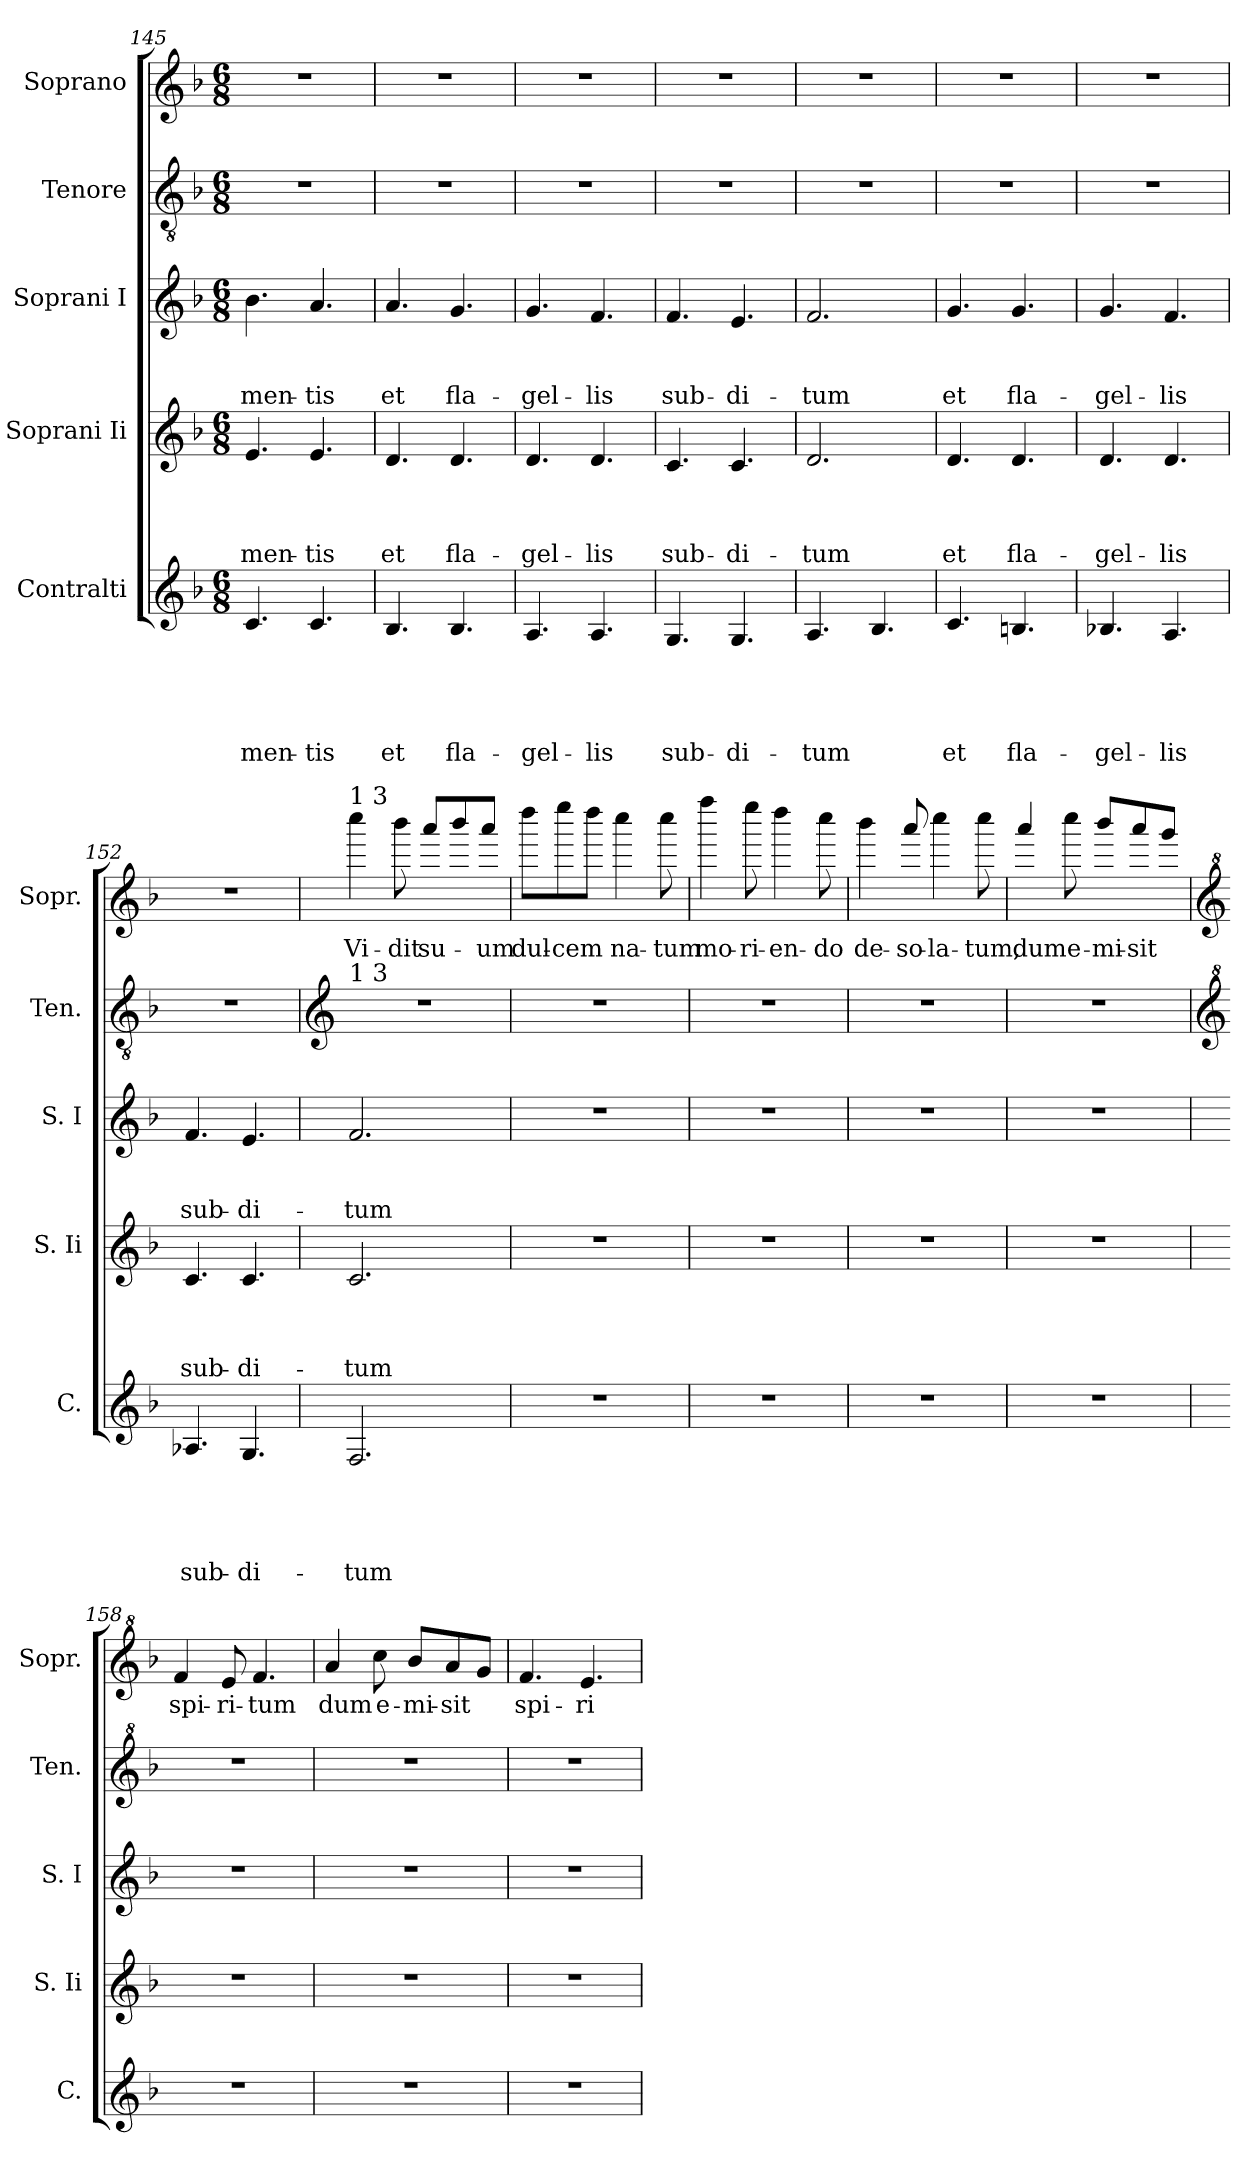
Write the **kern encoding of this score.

**kern	**text	**text	**text	**text	**text	**kern	**text	**text	**text	**text	**kern	**text	**text	**text	**kern	**kern	**text
*part5	*part5	*part5	*part5	*part5	*part5	*part4	*part4	*part4	*part4	*part4	*part3	*part3	*part3	*part3	*part2	*part1	*part1
*staff5	*staff5	*staff5	*staff5	*staff5	*staff5	*staff4	*staff4	*staff4	*staff4	*staff4	*staff3	*staff3	*staff3	*staff3	*staff2	*staff1	*staff1
*I"Contralti	*	*	*	*	*	*I"Soprani Ii	*	*	*	*	*I"Soprani I	*	*	*	*I"Tenore	*I"Soprano	*
*I'C.	*	*	*	*	*	*I'S. Ii	*	*	*	*	*I'S. I	*	*	*	*I'Ten.	*I'Sopr.	*
*clefG2	*	*	*	*	*	*clefG2	*	*	*	*	*clefG2	*	*	*	*clefGv2	*clefG2	*
*k[b-]	*	*	*	*	*	*k[b-]	*	*	*	*	*k[b-]	*	*	*	*k[b-]	*k[b-]	*
*F:	*	*	*	*	*	*F:	*	*	*	*	*F:	*	*	*	*F:	*F:	*
*M6/8	*	*	*	*	*	*M6/8	*	*	*	*	*M6/8	*	*	*	*M6/8	*M6/8	*
=145	=145	=145	=145	=145	=145	=145	=145	=145	=145	=145	=145	=145	=145	=145	=145	=145	=145
!	!	!	!	!	!LO:LY:b	!	!	!	!	!LO:LY:b	!	!	!	!LO:LY:b	!LO:N:vis=1	!LO:N:vis=1	!
4.c/	.	.	.	.	-men-	4.e/	.	.	.	-men-	4.b-\	.	.	-men-	2.r	2.r	.
!	!	!	!	!	!LO:LY:b	!	!	!	!	!LO:LY:b	!	!	!	!LO:LY:b	!	!	!
4.c/	.	.	.	.	-tis	4.e/	.	.	.	-tis	4.a/	.	.	-tis	.	.	.
!!LO:PB:g=z
=146	=146	=146	=146	=146	=146	=146	=146	=146	=146	=146	=146	=146	=146	=146	=146	=146	=146
!	!	!	!	!	!LO:LY:b	!	!	!	!	!LO:LY:b	!	!	!	!LO:LY:b	!LO:N:vis=1	!LO:N:vis=1	!
4.B-/	.	.	.	.	et	4.d/	.	.	.	et	4.a/	.	.	et	2.r	2.r	.
!	!	!	!	!	!LO:LY:b	!	!	!	!	!LO:LY:b	!	!	!	!LO:LY:b	!	!	!
4.B-/	.	.	.	.	fla-	4.d/	.	.	.	fla-	4.g/	.	.	fla-	.	.	.
=147	=147	=147	=147	=147	=147	=147	=147	=147	=147	=147	=147	=147	=147	=147	=147	=147	=147
!	!	!	!	!	!LO:LY:b	!	!	!	!	!LO:LY:b	!	!	!	!LO:LY:b	!LO:N:vis=1	!LO:N:vis=1	!
4.A/	.	.	.	.	-gel-	4.d/	.	.	.	-gel-	4.g/	.	.	-gel-	2.r	2.r	.
!	!	!	!	!	!LO:LY:b	!	!	!	!	!LO:LY:b	!	!	!	!LO:LY:b	!	!	!
4.A/	.	.	.	.	-lis	4.d/	.	.	.	-lis	4.f/	.	.	-lis	.	.	.
=148	=148	=148	=148	=148	=148	=148	=148	=148	=148	=148	=148	=148	=148	=148	=148	=148	=148
!	!	!	!	!	!LO:LY:b	!	!	!	!	!LO:LY:b	!	!	!	!LO:LY:b	!LO:N:vis=1	!LO:N:vis=1	!
4.G/	.	.	.	.	sub-	4.c/	.	.	.	sub-	4.f/	.	.	sub-	2.r	2.r	.
!	!	!	!	!	!LO:LY:b	!	!	!	!	!LO:LY:b	!	!	!	!LO:LY:b	!	!	!
4.G/	.	.	.	.	-di-	4.c/	.	.	.	-di-	4.e/	.	.	-di-	.	.	.
=149	=149	=149	=149	=149	=149	=149	=149	=149	=149	=149	=149	=149	=149	=149	=149	=149	=149
!	!	!	!	!	!LO:LY:b	!	!	!	!	!LO:LY:b	!	!	!	!LO:LY:b	!LO:N:vis=1	!LO:N:vis=1	!
4.A/	.	.	.	.	-tum	2.d/	.	.	.	-tum	2.f/	.	.	-tum	2.r	2.r	.
4.B-/	.	.	.	.	.	.	.	.	.	.	.	.	.	.	.	.	.
=150	=150	=150	=150	=150	=150	=150	=150	=150	=150	=150	=150	=150	=150	=150	=150	=150	=150
!	!	!	!	!	!LO:LY:b	!	!	!	!	!LO:LY:b	!	!	!	!LO:LY:b	!LO:N:vis=1	!LO:N:vis=1	!
4.c/	.	.	.	.	et	4.d/	.	.	.	et	4.g/	.	.	et	2.r	2.r	.
!	!	!	!	!	!LO:LY:b	!	!	!	!	!LO:LY:b	!	!	!	!LO:LY:b	!	!	!
4.Bn/	.	.	.	.	fla-	4.d/	.	.	.	fla-	4.g/	.	.	fla-	.	.	.
=151	=151	=151	=151	=151	=151	=151	=151	=151	=151	=151	=151	=151	=151	=151	=151	=151	=151
!	!	!	!	!	!LO:LY:b	!	!	!	!	!LO:LY:b	!	!	!	!LO:LY:b	!LO:N:vis=1	!LO:N:vis=1	!
4.B-X/	.	.	.	.	-gel-	4.d/	.	.	.	-gel-	4.g/	.	.	-gel-	2.r	2.r	.
!	!	!	!	!	!LO:LY:b	!	!	!	!	!LO:LY:b	!	!	!	!LO:LY:b	!	!	!
4.A/	.	.	.	.	-lis	4.d/	.	.	.	-lis	4.f/	.	.	-lis	.	.	.
=152	=152	=152	=152	=152	=152	=152	=152	=152	=152	=152	=152	=152	=152	=152	=152	=152	=152
!	!	!	!	!	!LO:LY:b	!	!	!	!	!LO:LY:b	!	!	!	!LO:LY:b	!LO:N:vis=1	!LO:N:vis=1	!
4.A-X/	.	.	.	.	sub-	4.c/	.	.	.	sub-	4.f/	.	.	sub-	2.r	2.r	.
!	!	!	!	!	!LO:LY:b	!	!	!	!	!LO:LY:b	!	!	!	!LO:LY:b	!	!	!
4.G/	.	.	.	.	-di-	4.c/	.	.	.	-di-	4.e/	.	.	-di-	.	.	.
!!LO:LB:g=z
=153	=153	=153	=153	=153	=153	=153	=153	=153	=153	=153	=153	=153	=153	=153	=153	=153	=153
*	*	*	*	*	*	*	*	*	*	*	*	*	*	*	*clefG2	*	*
!	!	!	!	!	!	!	!	!	!	!	!	!	!	!	!	!LO:TX:a:t=1 3	!
!	!	!	!	!	!	!	!	!	!	!	!	!	!	!	!LO:TX:a:t=1 3	!	!
!	!	!	!	!	!LO:LY:b	!	!	!	!	!LO:LY:b	!	!	!	!LO:LY:b	!LO:N:vis=1	!	!LO:LY:b
2.F/	.	.	.	.	-tum	2.c/	.	.	.	-tum	2.f/	.	.	-tum	2.r	4cccc\	Vi-
!	!	!	!	!	!	!	!	!	!	!	!	!	!	!	!	!	!LO:LY:b
.	.	.	.	.	.	.	.	.	.	.	.	.	.	.	.	8bbb-\	-dit
!	!	!	!	!	!	!	!	!	!	!	!	!	!	!	!	!	!LO:LY:b
.	.	.	.	.	.	.	.	.	.	.	.	.	.	.	.	8aaa/L	su-
.	.	.	.	.	.	.	.	.	.	.	.	.	.	.	.	8bbb-/	.
!	!	!	!	!	!	!	!	!	!	!	!	!	!	!	!	!	!LO:LY:b
.	.	.	.	.	.	.	.	.	.	.	.	.	.	.	.	8aaa/J	-um
=154	=154	=154	=154	=154	=154	=154	=154	=154	=154	=154	=154	=154	=154	=154	=154	=154	=154
!LO:N:vis=1	!	!	!	!	!	!LO:N:vis=1	!	!	!	!	!LO:N:vis=1	!	!	!	!LO:N:vis=1	!	!LO:LY:b
2.r	.	.	.	.	.	2.r	.	.	.	.	2.r	.	.	.	2.r	8dddd\L	dul-
!	!	!	!	!	!	!	!	!	!	!	!	!	!	!	!	!	!LO:LY:b:rj
.	.	.	.	.	.	.	.	.	.	.	.	.	.	.	.	8eeee\	-cem
.	.	.	.	.	.	.	.	.	.	.	.	.	.	.	.	8dddd\J	.
!	!	!	!	!	!	!	!	!	!	!	!	!	!	!	!	!	!LO:LY:b
.	.	.	.	.	.	.	.	.	.	.	.	.	.	.	.	4cccc\	na-
!	!	!	!	!	!	!	!	!	!	!	!	!	!	!	!	!	!LO:LY:b
.	.	.	.	.	.	.	.	.	.	.	.	.	.	.	.	8cccc\	-tum
=155	=155	=155	=155	=155	=155	=155	=155	=155	=155	=155	=155	=155	=155	=155	=155	=155	=155
!LO:N:vis=1	!	!	!	!	!	!LO:N:vis=1	!	!	!	!	!LO:N:vis=1	!	!	!	!LO:N:vis=1	!	!LO:LY:b
2.r	.	.	.	.	.	2.r	.	.	.	.	2.r	.	.	.	2.r	4ffff\	mo-
!	!	!	!	!	!	!	!	!	!	!	!	!	!	!	!	!	!LO:LY:b
.	.	.	.	.	.	.	.	.	.	.	.	.	.	.	.	8eeee\	-ri-
!	!	!	!	!	!	!	!	!	!	!	!	!	!	!	!	!	!LO:LY:b:rj
.	.	.	.	.	.	.	.	.	.	.	.	.	.	.	.	4dddd\	-en-
!	!	!	!	!	!	!	!	!	!	!	!	!	!	!	!	!	!LO:LY:b
.	.	.	.	.	.	.	.	.	.	.	.	.	.	.	.	8cccc\	-do
=156	=156	=156	=156	=156	=156	=156	=156	=156	=156	=156	=156	=156	=156	=156	=156	=156	=156
!LO:N:vis=1	!	!	!	!	!	!LO:N:vis=1	!	!	!	!	!LO:N:vis=1	!	!	!	!LO:N:vis=1	!	!LO:LY:b
2.r	.	.	.	.	.	2.r	.	.	.	.	2.r	.	.	.	2.r	4bbb-\	de-
!	!	!	!	!	!	!	!	!	!	!	!	!	!	!	!	!	!LO:LY:b
.	.	.	.	.	.	.	.	.	.	.	.	.	.	.	.	8aaa/	-so-
!	!	!	!	!	!	!	!	!	!	!	!	!	!	!	!	!	!LO:LY:b
.	.	.	.	.	.	.	.	.	.	.	.	.	.	.	.	4cccc\	-la-
!	!	!	!	!	!	!	!	!	!	!	!	!	!	!	!	!	!LO:LY:b
.	.	.	.	.	.	.	.	.	.	.	.	.	.	.	.	8cccc\	-tum,
=157	=157	=157	=157	=157	=157	=157	=157	=157	=157	=157	=157	=157	=157	=157	=157	=157	=157
!LO:N:vis=1	!	!	!	!	!	!LO:N:vis=1	!	!	!	!	!LO:N:vis=1	!	!	!	!LO:N:vis=1	!	!LO:LY:b
2.r	.	.	.	.	.	2.r	.	.	.	.	2.r	.	.	.	2.r	4aaa/	dum
!	!	!	!	!	!	!	!	!	!	!	!	!	!	!	!	!	!LO:LY:b
.	.	.	.	.	.	.	.	.	.	.	.	.	.	.	.	8cccc\	e-
!	!	!	!	!	!	!	!	!	!	!	!	!	!	!	!	!	!LO:LY:b
.	.	.	.	.	.	.	.	.	.	.	.	.	.	.	.	8bbb-/L	-mi-
!	!	!	!	!	!	!	!	!	!	!	!	!	!	!	!	!	!LO:LY:b:rj
.	.	.	.	.	.	.	.	.	.	.	.	.	.	.	.	8aaa/	-sit
.	.	.	.	.	.	.	.	.	.	.	.	.	.	.	.	8ggg/J	.
!!LO:PB:g=z
=158	=158	=158	=158	=158	=158	=158	=158	=158	=158	=158	=158	=158	=158	=158	=158	=158	=158
*	*	*	*	*	*	*	*	*	*	*	*	*	*	*	*clefG^2	*clefG^2	*
!LO:N:vis=1	!	!	!	!	!	!LO:N:vis=1	!	!	!	!	!LO:N:vis=1	!	!	!	!LO:N:vis=1	!	!LO:LY:b
2.r	.	.	.	.	.	2.r	.	.	.	.	2.r	.	.	.	2.r	4ff/	spi-
!	!	!	!	!	!	!	!	!	!	!	!	!	!	!	!	!	!LO:LY:b
.	.	.	.	.	.	.	.	.	.	.	.	.	.	.	.	8ee/	-ri-
!	!	!	!	!	!	!	!	!	!	!	!	!	!	!	!	!	!LO:LY:b
.	.	.	.	.	.	.	.	.	.	.	.	.	.	.	.	4.ff/	-tum
=159	=159	=159	=159	=159	=159	=159	=159	=159	=159	=159	=159	=159	=159	=159	=159	=159	=159
!LO:N:vis=1	!	!	!	!	!	!LO:N:vis=1	!	!	!	!	!LO:N:vis=1	!	!	!	!LO:N:vis=1	!	!LO:LY:b
2.r	.	.	.	.	.	2.r	.	.	.	.	2.r	.	.	.	2.r	4aa/	dum
!	!	!	!	!	!	!	!	!	!	!	!	!	!	!	!	!	!LO:LY:b
.	.	.	.	.	.	.	.	.	.	.	.	.	.	.	.	8ccc\	e-
!	!	!	!	!	!	!	!	!	!	!	!	!	!	!	!	!	!LO:LY:b
.	.	.	.	.	.	.	.	.	.	.	.	.	.	.	.	8bb-/L	-mi-
!	!	!	!	!	!	!	!	!	!	!	!	!	!	!	!	!	!LO:LY:b:rj
.	.	.	.	.	.	.	.	.	.	.	.	.	.	.	.	8aa/	-sit
.	.	.	.	.	.	.	.	.	.	.	.	.	.	.	.	8gg/J	.
=160	=160	=160	=160	=160	=160	=160	=160	=160	=160	=160	=160	=160	=160	=160	=160	=160	=160
!LO:N:vis=1	!	!	!	!	!	!LO:N:vis=1	!	!	!	!	!LO:N:vis=1	!	!	!	!LO:N:vis=1	!	!LO:LY:b
2.r	.	.	.	.	.	2.r	.	.	.	.	2.r	.	.	.	2.r	4.ff/	spi-
!	!	!	!	!	!	!	!	!	!	!	!	!	!	!	!	!	!LO:LY:b
.	.	.	.	.	.	.	.	.	.	.	.	.	.	.	.	4.ee/	-ri-
=	=	=	=	=	=	=	=	=	=	=	=	=	=	=	=	=	=
*-	*-	*-	*-	*-	*-	*-	*-	*-	*-	*-	*-	*-	*-	*-	*-	*-	*-
